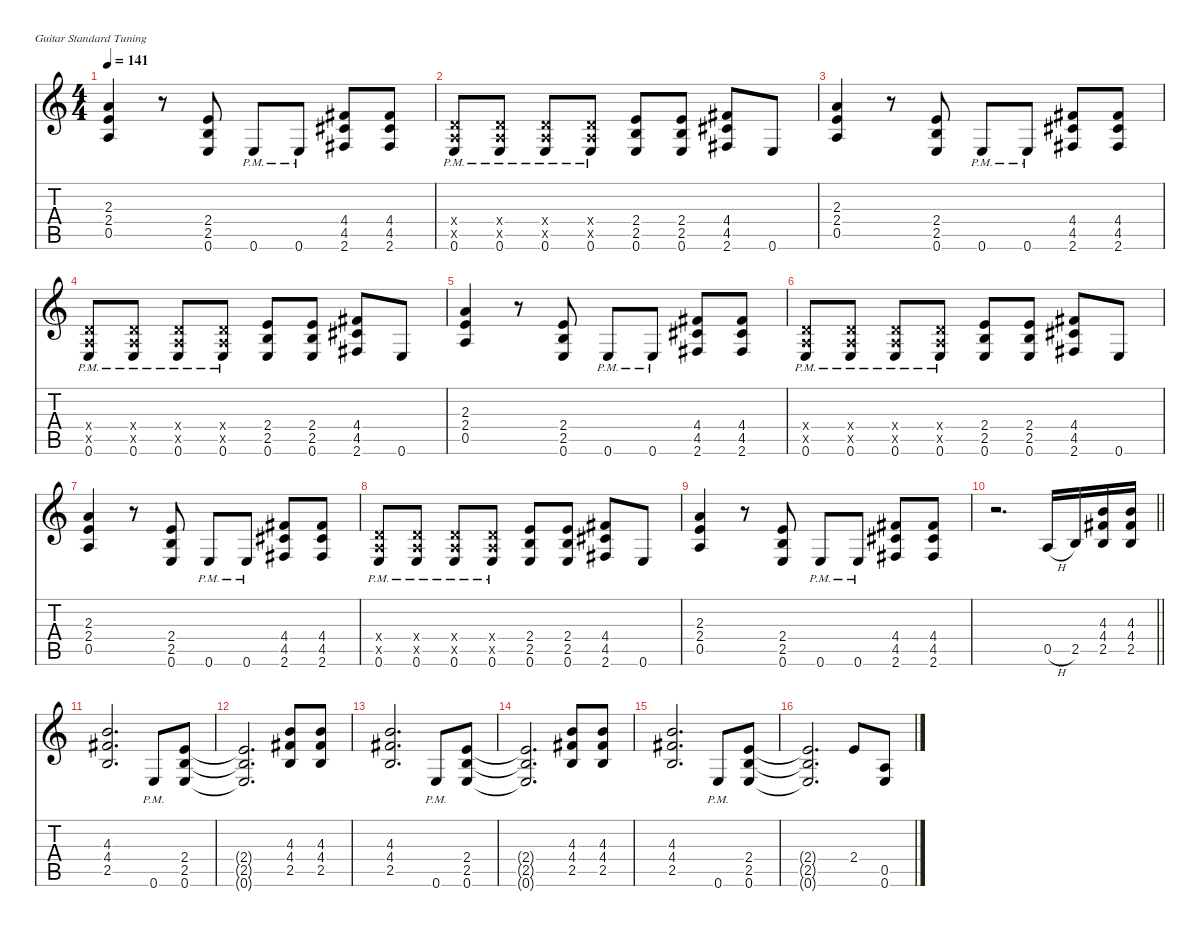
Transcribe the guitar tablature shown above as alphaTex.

\defaultSystemsLayout 4
\hideDynamics
\bracketExtendMode nobrackets
\singleTrackTrackNamePolicy hidden
\multiTrackTrackNamePolicy hidden
\otherSystemsTrackNameOrientation horizontal
\track ("Guitar" "od.guit.") {defaultSystemsLayout 8 instrument overdrivenguitar}
\staff {score tabs}
\tuning (E4 B3 G3 D3 A2 E2)
\ts (4 4)
\tempo 141
\clef g2
\ks c
(2.3 2.4 0.5).4{dy f beam Up} r.8{beam Up} (2.4 2.5 0.6).8{beam Up} 0.6{pm}.8{beam Up} 0.6{pm}.8{beam Up} (4.4{acc #} 4.5{acc #} 2.6{acc #}).8{beam Up} (4.4{acc #} 4.5{acc #} 2.6{acc #}).8{beam Up} |
(0.4{x} 0.5{x} 0.6{pm}).8{beam Up} (0.4{x} 0.5{x} 0.6{pm}).8{beam Up} (0.4{x} 0.5{x} 0.6{pm}).8{beam Up} (0.4{x} 0.5{x} 0.6{pm}).8{beam Up} (2.4 2.5 0.6).8{beam Up} (2.4 2.5 0.6).8{beam Up} (4.4{acc #} 4.5{acc #} 2.6{acc #}).8{beam Up} 0.6.8{beam Up} |
(2.3 2.4 0.5).4{beam Up} r.8{beam Up} (2.4 2.5 0.6).8{beam Up} 0.6{pm}.8{beam Up} 0.6{pm}.8{beam Up} (4.4{acc #} 4.5{acc #} 2.6{acc #}).8{beam Up} (4.4{acc #} 4.5{acc #} 2.6{acc #}).8{beam Up} |
(0.4{x} 0.5{x} 0.6{pm}).8{beam Up} (0.4{x} 0.5{x} 0.6{pm}).8{beam Up} (0.4{x} 0.5{x} 0.6{pm}).8{beam Up} (0.4{x} 0.5{x} 0.6{pm}).8{beam Up} (2.4 2.5 0.6).8{beam Up} (2.4 2.5 0.6).8{beam Up} (4.4{acc #} 4.5{acc #} 2.6{acc #}).8{beam Up} 0.6.8{beam Up} |
(2.3 2.4 0.5).4{beam Up} r.8{beam Up} (2.4 2.5 0.6).8{beam Up} 0.6{pm}.8{beam Up} 0.6{pm}.8{beam Up} (4.4{acc #} 4.5{acc #} 2.6{acc #}).8{beam Up} (4.4{acc #} 4.5{acc #} 2.6{acc #}).8{beam Up} |
(0.4{x} 0.5{x} 0.6{pm}).8{beam Up} (0.4{x} 0.5{x} 0.6{pm}).8{beam Up} (0.4{x} 0.5{x} 0.6{pm}).8{beam Up} (0.4{x} 0.5{x} 0.6{pm}).8{beam Up} (2.4 2.5 0.6).8{beam Up} (2.4 2.5 0.6).8{beam Up} (4.4{acc #} 4.5{acc #} 2.6{acc #}).8{beam Up} 0.6.8{beam Up} |
(2.3 2.4 0.5).4{beam Up} r.8{beam Up} (2.4 2.5 0.6).8{beam Up} 0.6{pm}.8{beam Up} 0.6{pm}.8{beam Up} (4.4{acc #} 4.5{acc #} 2.6{acc #}).8{beam Up} (4.4{acc #} 4.5{acc #} 2.6{acc #}).8{beam Up} |
(0.4{x} 0.5{x} 0.6{pm}).8{beam Up} (0.4{x} 0.5{x} 0.6{pm}).8{beam Up} (0.4{x} 0.5{x} 0.6{pm}).8{beam Up} (0.4{x} 0.5{x} 0.6{pm}).8{beam Up} (2.4 2.5 0.6).8{beam Up} (2.4 2.5 0.6).8{beam Up} (4.4{acc #} 4.5{acc #} 2.6{acc #}).8{beam Up} 0.6.8{beam Up} |
(2.3 2.4 0.5).4{beam Up} r.8{beam Up} (2.4 2.5 0.6).8{beam Up} 0.6{pm}.8{beam Up} 0.6{pm}.8{beam Up} (4.4{acc #} 4.5{acc #} 2.6{acc #}).8{beam Up} (4.4{acc #} 4.5{acc #} 2.6{acc #}).8{beam Up} |
\barLineRight lightlight
r.2{d beam Down} 0.5{h}.16{beam Up} 2.5.16{beam Up} (4.3 4.4{acc #} 2.5).16{beam Up} (4.3 4.4{acc #} 2.5).16{beam Up} |
(4.3 4.4{acc #} 2.5).2{d beam Up} 0.6{pm}.8{beam Up} (2.4 2.5 0.6).8{beam Up} |
(2.4{t} 2.5{t} 0.6{t}).2{d beam Up} (4.3 4.4{acc #} 2.5).8{beam Up} (4.3 4.4{acc #} 2.5).8{beam Up} |
(4.3 4.4{acc #} 2.5).2{d beam Up} 0.6{pm}.8{beam Up} (2.4 2.5 0.6).8{beam Up} |
(2.4{t} 2.5{t} 0.6{t}).2{d beam Up} (4.3 4.4{acc #} 2.5).8{beam Up} (4.3 4.4{acc #} 2.5).8{beam Up} |
(4.3 4.4{acc #} 2.5).2{d beam Up} 0.6{pm}.8{beam Up} (2.4 2.5 0.6).8{beam Up} |
(2.4{t} 2.5{t} 0.6{t}).2{d beam Up} 2.4.8{beam Up} (0.5 0.6).8{beam Up}
